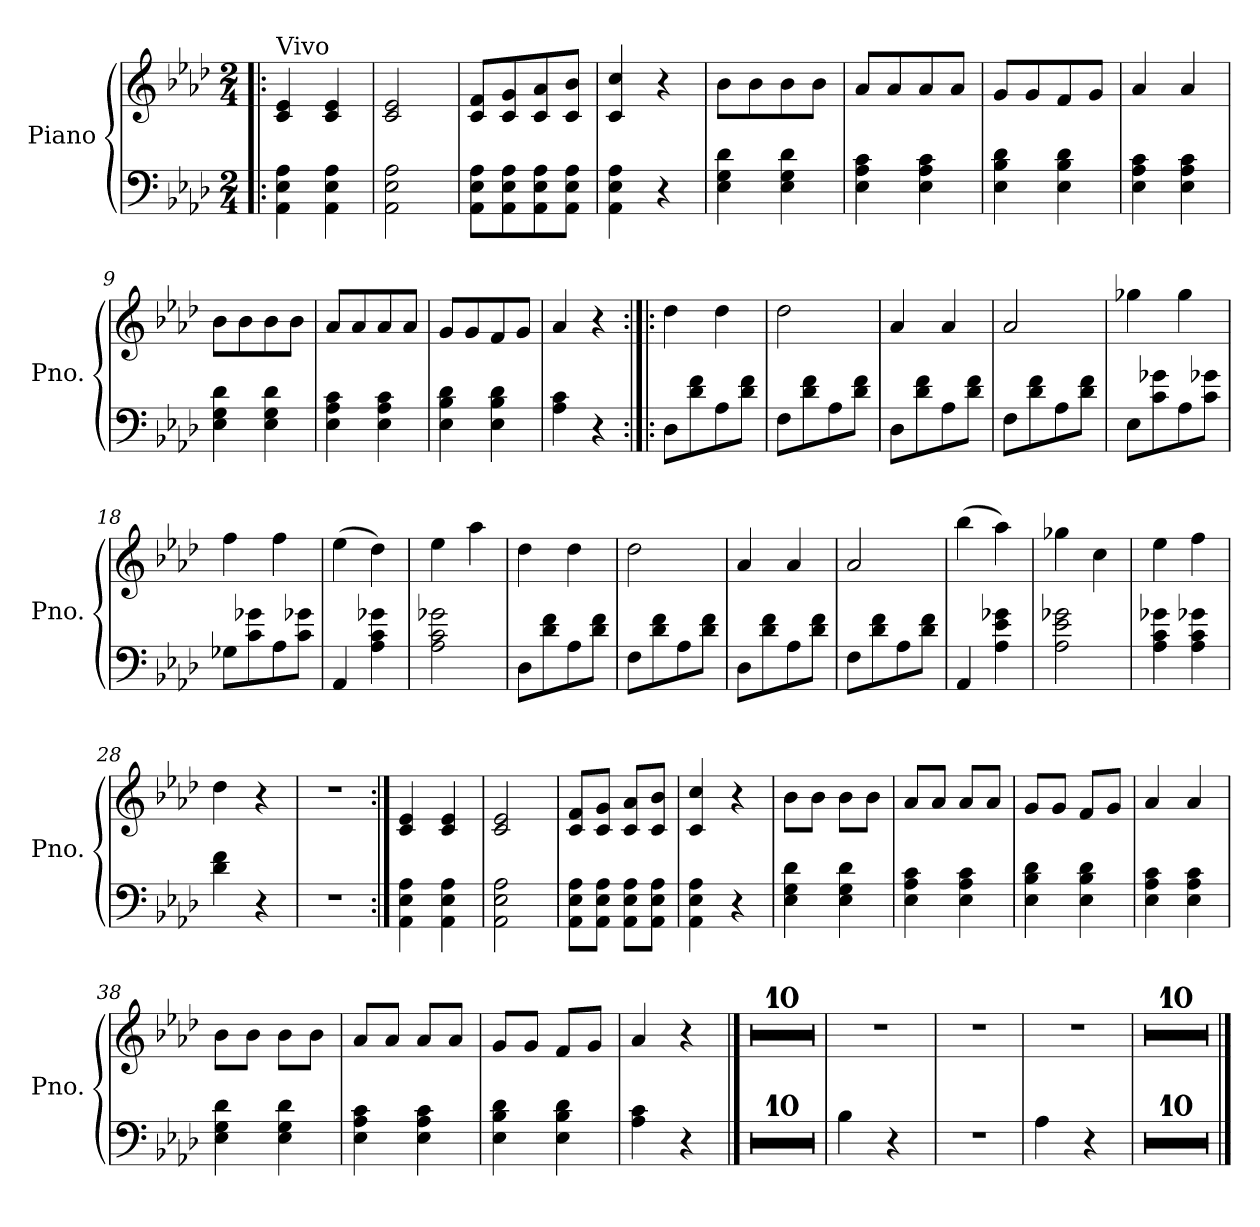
**kern	**kern
*part1	*part1
*staff2	*staff1
*I"Piano	*
*I'Pno.	*
*clefF4	*clefG2
*k[b-e-a-d-]	*k[b-e-a-d-]
*A-:	*A-:
*M2/4	*M2/4
=1!|:	=1!|:
!	!LO:TX:a:t=Vivo
4AA-\ 4E-\ 4A-\	4c/ 4e-/
4AA-\ 4E-\ 4A-\	4c/ 4e-/
=2	=2
2AA-\ 2E-\ 2A-\	2c/ 2e-/
=3	=3
8AA-\ 8E-\ 8A-\L	8c/ 8f/L
8AA-\ 8E-\ 8A-\	8c/ 8g/
8AA-\ 8E-\ 8A-\	8c/ 8a-/
8AA-\ 8E-\ 8A-\J	8c/ 8b-/J
=4	=4
4AA-\ 4E-\ 4A-\	4c/ 4cc/
4r	4r
=5	=5
4E-\ 4G\ 4d-\	8b-\L
.	8b-\
4E-\ 4G\ 4d-\	8b-\
.	8b-\J
=6	=6
4E-\ 4A-\ 4c\	8a-/L
.	8a-/
4E-\ 4A-\ 4c\	8a-/
.	8a-/J
=7	=7
4E-\ 4B-\ 4d-\	8g/L
.	8g/
4E-\ 4B-\ 4d-\	8f/
.	8g/J
=8	=8
4E-\ 4A-\ 4c\	4a-/
4E-\ 4A-\ 4c\	4a-/
=9	=9
4E-\ 4G\ 4d-\	8b-\L
.	8b-\
4E-\ 4G\ 4d-\	8b-\
.	8b-\J
!!LO:LB:g=z
=10	=10
4E-\ 4A-\ 4c\	8a-/L
.	8a-/
4E-\ 4A-\ 4c\	8a-/
.	8a-/J
=11	=11
4E-\ 4B-\ 4d-\	8g/L
.	8g/
4E-\ 4B-\ 4d-\	8f/
.	8g/J
=12	=12
4A-\ 4c\	4a-/
4r	4r
=13:|!|:	=13:|!|:
8D-\L	4dd-\
8d-\ 8f\	.
8A-\	4dd-\
8d-\ 8f\J	.
=14	=14
8F\L	2dd-\
8d-\ 8f\	.
8A-\	.
8d-\ 8f\J	.
=15	=15
8D-\L	4a-/
8d-\ 8f\	.
8A-\	4a-/
8d-\ 8f\J	.
=16	=16
8F\L	2a-/
8d-\ 8f\	.
8A-\	.
8d-\ 8f\J	.
=17	=17
8E-\L	4gg-X\
8c\ 8g-X\	.
8A-\	4gg-\
8c\ 8g-X\J	.
!!LO:LB:g=z
=18	=18
8G-X\L	4ff\
8c\ 8g-X\	.
8A-\	4ff\
8c\ 8g-X\J	.
=19	=19
4AA-/	(4ee-\
4A-\ 4c\ 4g-X\	4dd-\)
=20	=20
2A-\ 2c\ 2g-X\	4ee-\
.	4aa-\
=21	=21
8D-\L	4dd-\
8d-\ 8f\	.
8A-\	4dd-\
8d-\ 8f\J	.
=22	=22
8F\L	2dd-\
8d-\ 8f\	.
8A-\	.
8d-\ 8f\J	.
=23	=23
8D-\L	4a-/
8d-\ 8f\	.
8A-\	4a-/
8d-\ 8f\J	.
=24	=24
8F\L	2a-/
8d-\ 8f\	.
8A-\	.
8d-\ 8f\J	.
=25	=25
4AA-/	(4bb-\
4A-\ 4e-\ 4g-X\	4aa-\)
=26	=26
2A-\ 2e-\ 2g-X\	4gg-X\
.	4cc\
!!LO:LB:g=z
=27	=27
4A-\ 4c\ 4g-X\	4ee-\
4A-\ 4c\ 4g-X\	4ff\
=28	=28
4d-\ 4f\	4dd-\
4r	4r
=29	=29
2r	2r
=30:|!	=30:|!
4AA-\ 4E-\ 4A-\	4c/ 4e-/
4AA-\ 4E-\ 4A-\	4c/ 4e-/
=31	=31
2AA-\ 2E-\ 2A-\	2c/ 2e-/
=32	=32
8AA-\ 8E-\ 8A-\L	8c/ 8f/L
8AA-\ 8E-\ 8A-\J	8c/ 8g/J
8AA-\ 8E-\ 8A-\L	8c/ 8a-/L
8AA-\ 8E-\ 8A-\J	8c/ 8b-/J
=33	=33
4AA-\ 4E-\ 4A-\	4c/ 4cc/
4r	4r
=34	=34
4E-\ 4G\ 4d-\	8b-\L
.	8b-\J
4E-\ 4G\ 4d-\	8b-\L
.	8b-\J
=35	=35
4E-\ 4A-\ 4c\	8a-/L
.	8a-/J
4E-\ 4A-\ 4c\	8a-/L
.	8a-/J
=36	=36
4E-\ 4B-\ 4d-\	8g/L
.	8g/J
4E-\ 4B-\ 4d-\	8f/L
.	8g/J
=37	=37
4E-\ 4A-\ 4c\	4a-/
4E-\ 4A-\ 4c\	4a-/
!!LO:LB:g=z
=38	=38
4E-\ 4G\ 4d-\	8b-\L
.	8b-\J
4E-\ 4G\ 4d-\	8b-\L
.	8b-\J
=39	=39
4E-\ 4A-\ 4c\	8a-/L
.	8a-/J
4E-\ 4A-\ 4c\	8a-/L
.	8a-/J
=40	=40
4E-\ 4B-\ 4d-\	8g/L
.	8g/J
4E-\ 4B-\ 4d-\	8f/L
.	8g/J
=41	=41
4A-\ 4c\	4a-/
4r	4r
==42	==42
2r	2r
=43	=43
2r	2r
=44	=44
2r	2r
=45	=45
2r	2r
=46	=46
2r	2r
=47	=47
2r	2r
=48	=48
2r	2r
=49	=49
2r	2r
=50	=50
2r	2r
=51	=51
2r	2r
!!LO:PB:g=z
=52	=52
4B-\	2r
4r	.
=53	=53
2r	2r
=54	=54
4A-\	2r
4r	.
=55	=55
2r	2r
=56	=56
2r	2r
=57	=57
2r	2r
=58	=58
2r	2r
=59	=59
2r	2r
=60	=60
2r	2r
=61	=61
2r	2r
=62	=62
2r	2r
=63	=63
2r	2r
=64	=64
2r	2r
==	==
*-	*-
